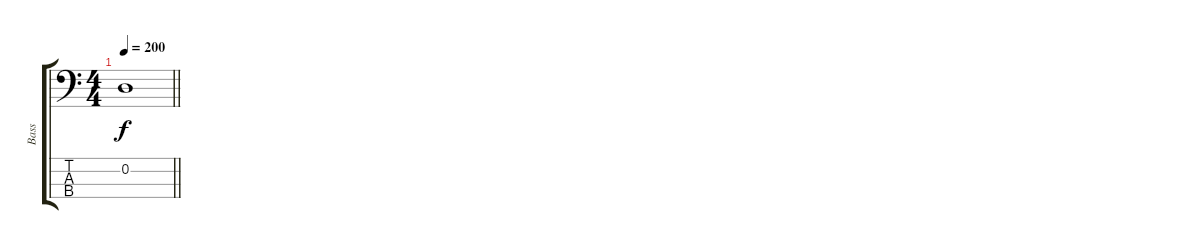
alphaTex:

\track ("Bass" "Bass") {instrument electricbasspick}
\staff {score tabs}
\tuning (G2 D2 A1 E1) {hide}
\ts (4 4)
\tempo 200
\clef f4
\barLineRight lightlight
\ks c
0.2{t}.1{dy f}
